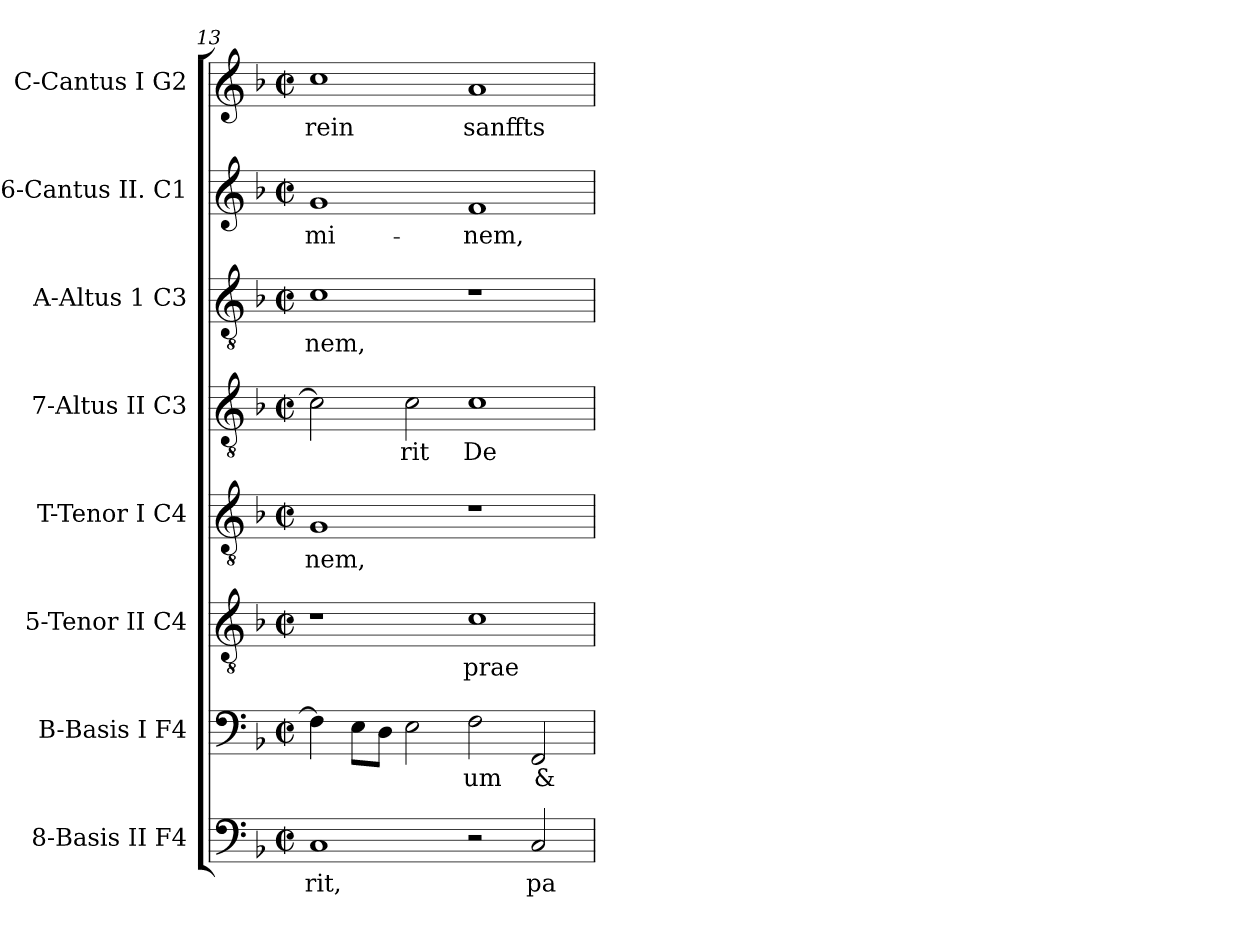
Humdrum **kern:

**kern	**text	**kern	**text	**kern	**text	**kern	**text	**kern	**text	**kern	**text	**kern	**text	**kern	**text
*part8	*part8	*part7	*part7	*part6	*part6	*part5	*part5	*part4	*part4	*part3	*part3	*part2	*part2	*part1	*part1
*staff8	*staff8	*staff7	*staff7	*staff6	*staff6	*staff5	*staff5	*staff4	*staff4	*staff3	*staff3	*staff2	*staff2	*staff1	*staff1
*I"8-Basis II  F4	*	*I"B-Basis I  F4	*	*I"5-Tenor II  C4	*	*I"T-Tenor I  C4	*	*I"7-Altus II  C3	*	*I"A-Altus 1  C3	*	*I"6-Cantus II.  C1	*	*I"C-Cantus I  G2	*
*	*	*I'B	*	*	*	*I'T	*	*	*	*I'A	*	*	*	*I'C	*
*clefF4	*	*clefF4	*	*clefGv2	*	*clefGv2	*	*clefGv2	*	*clefGv2	*	*clefG2	*	*clefG2	*
*k[b-]	*	*k[b-]	*	*k[b-]	*	*k[b-]	*	*k[b-]	*	*k[b-]	*	*k[b-]	*	*k[b-]	*
*F:	*	*F:	*	*F:	*	*F:	*	*F:	*	*F:	*	*F:	*	*F:	*
*M2/2	*	*M2/2	*	*M2/2	*	*M2/2	*	*M2/2	*	*M2/2	*	*M2/2	*	*M2/2	*
*met(c|)	*	*met(c|)	*	*met(c|)	*	*met(c|)	*	*met(c|)	*	*met(c|)	*	*met(c|)	*	*met(c|)	*
=13	=13	=13	=13	=13	=13	=13	=13	=13	=13	=13	=13	=13	=13	=13	=13
!	!LO:LY:b:cj	!	!LO:LY:b:cj	!	!	!	!LO:LY:b:cj	!	!LO:LY:b:cj	!	!LO:LY:b:cj	!	!LO:LY:b:cj	!	!LO:LY:b:cj
1C	-rit,	4F\]	--	1r	.	1G	-nem,	2c\]	--	1c	-nem,	1g	-mi-	1cc	rein
!	!	!	!LO:LY:b:cj	!	!	!	!	!	!	!	!	!	!	!	!
.	.	8E\L	--	.	.	.	.	.	.	.	.	.	.	.	.
!	!	!	!LO:LY:b:cj	!	!	!	!	!	!	!	!	!	!	!	!
.	.	8D\J	--	.	.	.	.	.	.	.	.	.	.	.	.
!	!	!	!LO:LY:b:cj	!	!	!	!	!	!LO:LY:b:cj	!	!	!	!	!	!
.	.	2E\	--	.	.	.	.	2c\	-rit	.	.	.	.	.	.
!	!	!	!LO:LY:b:cj	!	!LO:LY:b:cj	!	!	!	!LO:LY:b:cj	!	!	!	!LO:LY:b:cj	!	!LO:LY:b:cj
2r	.	2F\	-um	1c	prae-	1r	.	1c	De-	1r	.	1f	-nem,	1a	sanffts
!	!LO:LY:b:cj	!	!LO:LY:b:cj	!	!	!	!	!	!	!	!	!	!	!	!
2C/	pa-	2FF/	&	.	.	.	.	.	.	.	.	.	.	.	.
=	=	=	=	=	=	=	=	=	=	=	=	=	=	=	=
*-	*-	*-	*-	*-	*-	*-	*-	*-	*-	*-	*-	*-	*-	*-	*-
